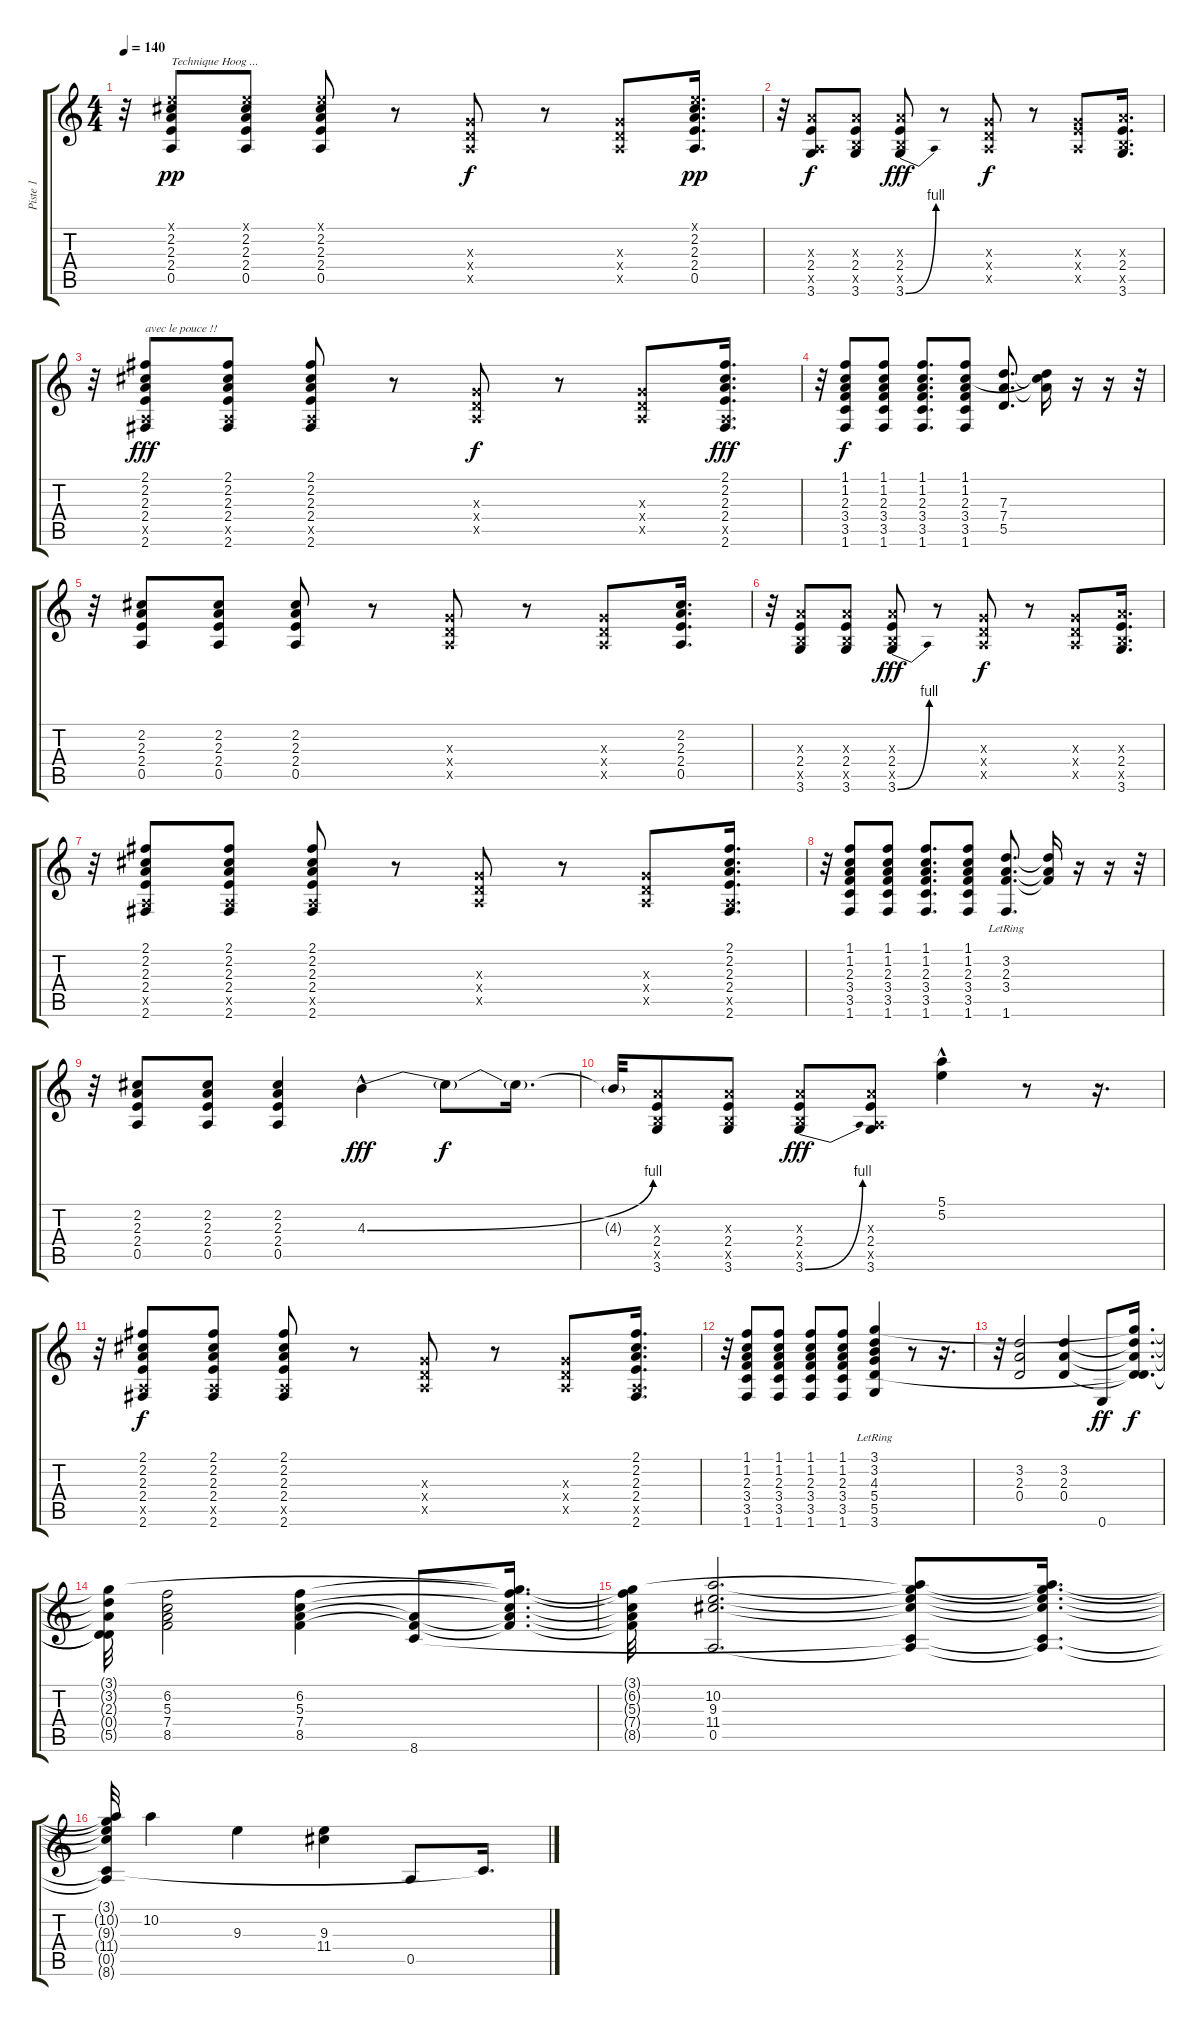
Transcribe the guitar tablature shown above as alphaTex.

\track ("Piste 1" "Piste 1") {instrument overdrivenguitar}
\staff {score tabs}
\tuning (E4 B3 G3 D3 A2 E2) {hide}
\ts (4 4)
\tempo 140
\clef g2
\ks c
r.32{dy f} (0.1{x} 2.2 2.3 2.4 0.5).8{txt "Technique Hoog ..." dy pp} (0.1{x} 2.2 2.3 2.4 0.5).8 (0.1{x} 2.2 2.3 2.4 0.5).8 r.8 (0.3{x} 0.4{x} 0.5{x}).8{dy f} r.8 (0.3{x} 0.4{x} 0.5{x}).8 (0.1{x} 2.2 2.3 2.4 0.5).16{d dy pp} |
r.32 (2.3{x} 2.4 0.5{x} 3.6).8{dy f} (2.3{x} 2.4 2.5{x} 3.6).8 (2.3{x} 2.4 2.5{x} 3.6{be (bend 0 0 60 4)}).8{dy fff} r.8 (0.3{x} 0.4{x} 0.5{x}).8{dy f} r.8 (0.3{x} 2.4{x} 0.5{x}).8 (2.3{x} 2.4 2.5{x} 3.6).16{d} |
r.32 (2.1 2.2 2.3 2.4 0.5{x} 2.6).8{txt "avec le pouce !!" dy fff} (2.1 2.2 2.3 2.4 0.5{x} 2.6).8 (2.1 2.2 2.3 2.4 0.5{x} 2.6).8 r.8 (0.3{x} 0.4{x} 0.5{x}).8{dy f} r.8 (0.3{x} 0.4{x} 0.5{x}).8 (2.1 2.2 2.3 2.4 0.5{x} 2.6).16{d dy fff} |
r.32 (1.1 1.2 2.3 3.4 3.5 1.6).8{dy f} (1.1 1.2 2.3 3.4 3.5 1.6).8 (1.1 1.2 2.3 3.4 3.5 1.6).8{d} (1.1 1.2 2.3 3.4 3.5 1.6).8 (7.3 7.4 5.5).8{d} (1.2{t} 7.3{t} 7.4{t}).16 r.16 r.16 r.32 |
r.32 (2.2 2.3 2.4 0.5).8 (2.2 2.3 2.4 0.5).8 (2.2 2.3 2.4 0.5).8 r.8 (0.3{x} 0.4{x} 0.5{x}).8 r.8 (0.3{x} 0.4{x} 0.5{x}).8 (2.2 2.3 2.4 0.5).16{d} |
r.32 (2.3{x} 2.4 2.5{x} 3.6).8 (2.3{x} 2.4 2.5{x} 3.6).8 (2.3{x} 2.4 2.5{x} 3.6{be (bend 0 0 60 4)}).8{dy fff} r.8 (0.3{x} 0.4{x} 0.5{x}).8{dy f} r.8 (0.3{x} 0.4{x} 0.5{x}).8 (2.3{x} 2.4 2.5{x} 3.6).16{d} |
r.32 (2.1 2.2 2.3 2.4 0.5{x} 2.6).8 (2.1 2.2 2.3 2.4 0.5{x} 2.6).8 (2.1 2.2 2.3 2.4 0.5{x} 2.6).8 r.8 (0.3{x} 0.4{x} 0.5{x}).8 r.8 (0.3{x} 0.4{x} 0.5{x}).8 (2.1 2.2 2.3 2.4 0.5{x} 2.6).16{d} |
r.32 (1.1 1.2 2.3 3.4 3.5 1.6).8 (1.1 1.2 2.3 3.4 3.5 1.6).8 (1.1 1.2 2.3 3.4 3.5 1.6).8{d} (1.1 1.2 2.3 3.4 3.5 1.6).8 (3.2{lr} 2.3 3.4 1.6).8{d} (3.2{t} 2.3{t} 3.4{t}).16 r.16 r.16 r.32 |
r.32 (2.2 2.3 2.4 0.5).8 (2.2 2.3 2.4 0.5).8 (2.2 2.3 2.4 0.5).4 4.3{be (bend 0 0 60 4) hac}.4{dy fff} 4.3{t}.8{dy f} 4.3{t}.16{d} |
4.3{t}.32 (2.3{x} 2.4 2.5{x} 3.6).8 (2.3{x} 2.4 2.5{x} 3.6).8 (2.3{x} 2.4 2.5{x} 3.6{be (bend 0 0 60 4)}).8{dy fff} (2.3{x} 2.4 0.5{x} 3.6).8 (5.1{hac} 5.2{hac}).4 r.8 r.16{d} |
r.32 (2.1 2.2 2.3 2.4 0.5{x} 2.6).8{dy f} (2.1 2.2 2.3 2.4 0.5{x} 2.6).8 (2.1 2.2 2.3 2.4 0.5{x} 2.6).8 r.8 (0.3{x} 0.4{x} 0.5{x}).8 r.8 (0.3{x} 0.4{x} 0.5{x}).8 (2.1 2.2 2.3 2.4 0.5{x} 2.6).16{d} |
r.32 (1.1 1.2 2.3 3.4 3.5 1.6).8 (1.1 1.2 2.3 3.4 3.5 1.6).8 (1.1 1.2 2.3 3.4 3.5 1.6).8 (1.1 1.2 2.3 3.4 3.5 1.6).8 (3.1 3.2{lr} 4.3 5.4 5.5 3.6).4 r.8 r.16{d} |
r.32 (3.2 2.3 0.4).2 (3.2 2.3 0.4).4 0.6.8{dy ff} (3.1{t} 3.2{t} 2.3{t} 0.4{t} 5.5{t}).16{d dy f} |
(3.1{t} 3.2{t} 2.3{t} 0.4{t} 5.5{t}).32 (6.2 5.3 7.4 8.5).2 (6.2 5.3 7.4 8.5).4 (7.4{t} 8.5{t} 8.6).8 (3.1{t} 6.2{t} 5.3{t} 7.4{t} 8.5{t}).16{d} |
(3.1{t} 6.2{t} 5.3{t} 7.4{t} 8.5{t}).32 (10.2 9.3 11.4 0.5).2{d} (3.1{t} 10.2{t} 9.3{t} 11.4{t} 0.5{t} 8.6{t}).8 (3.1{t} 10.2{t} 9.3{t} 11.4{t} 0.5{t} 8.6{t}).16{d} |
(3.1{t} 10.2{t} 9.3{t} 11.4{t} 0.5{t} 8.6{t}).32 10.2.4 9.3.4 (9.3 11.4).4 0.5.8 8.6{t}.16{d}
